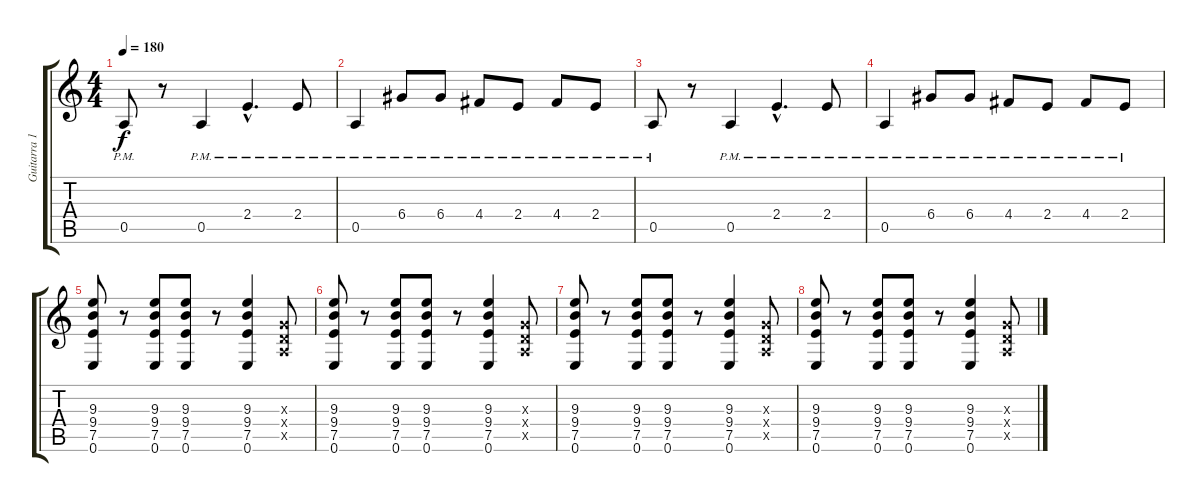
\track ("Guitarra 1 Distorção" "Guitarra 1") {instrument distortionguitar}
\staff {score tabs}
\tuning (E4 B3 G3 D3 A2 E2) {hide}
\ts (4 4)
\tempo 180
\clef g2
\ks c
0.5{pm}.8{dy f} r.8 0.5{pm}.4 2.4{hac pm}.4{d} 2.4{pm}.8 |
0.5{pm}.4 6.4{pm}.8 6.4{pm}.8 4.4{pm}.8 2.4{pm}.8 4.4{pm}.8 2.4{pm}.8 |
0.5{pm}.8 r.8 0.5{pm}.4 2.4{hac pm}.4{d} 2.4{pm}.8 |
0.5{pm}.4 6.4{pm}.8 6.4{pm}.8 4.4{pm}.8 2.4{pm}.8 4.4{pm}.8 2.4{pm}.8 |
(9.3 9.4 7.5 0.6).8 r.8 (9.3 9.4 7.5 0.6).8 (9.3 9.4 7.5 0.6).8 r.8 (9.3 9.4 7.5 0.6).4 (0.3{x} 0.4{x} 0.5{x}).8 |
(9.3 9.4 7.5 0.6).8 r.8 (9.3 9.4 7.5 0.6).8 (9.3 9.4 7.5 0.6).8 r.8 (9.3 9.4 7.5 0.6).4 (0.3{x} 0.4{x} 0.5{x}).8 |
(9.3 9.4 7.5 0.6).8 r.8 (9.3 9.4 7.5 0.6).8 (9.3 9.4 7.5 0.6).8 r.8 (9.3 9.4 7.5 0.6).4 (0.3{x} 0.4{x} 0.5{x}).8 |
(9.3 9.4 7.5 0.6).8 r.8 (9.3 9.4 7.5 0.6).8 (9.3 9.4 7.5 0.6).8 r.8 (9.3 9.4 7.5 0.6).4 (0.3{x} 0.4{x} 0.5{x}).8
